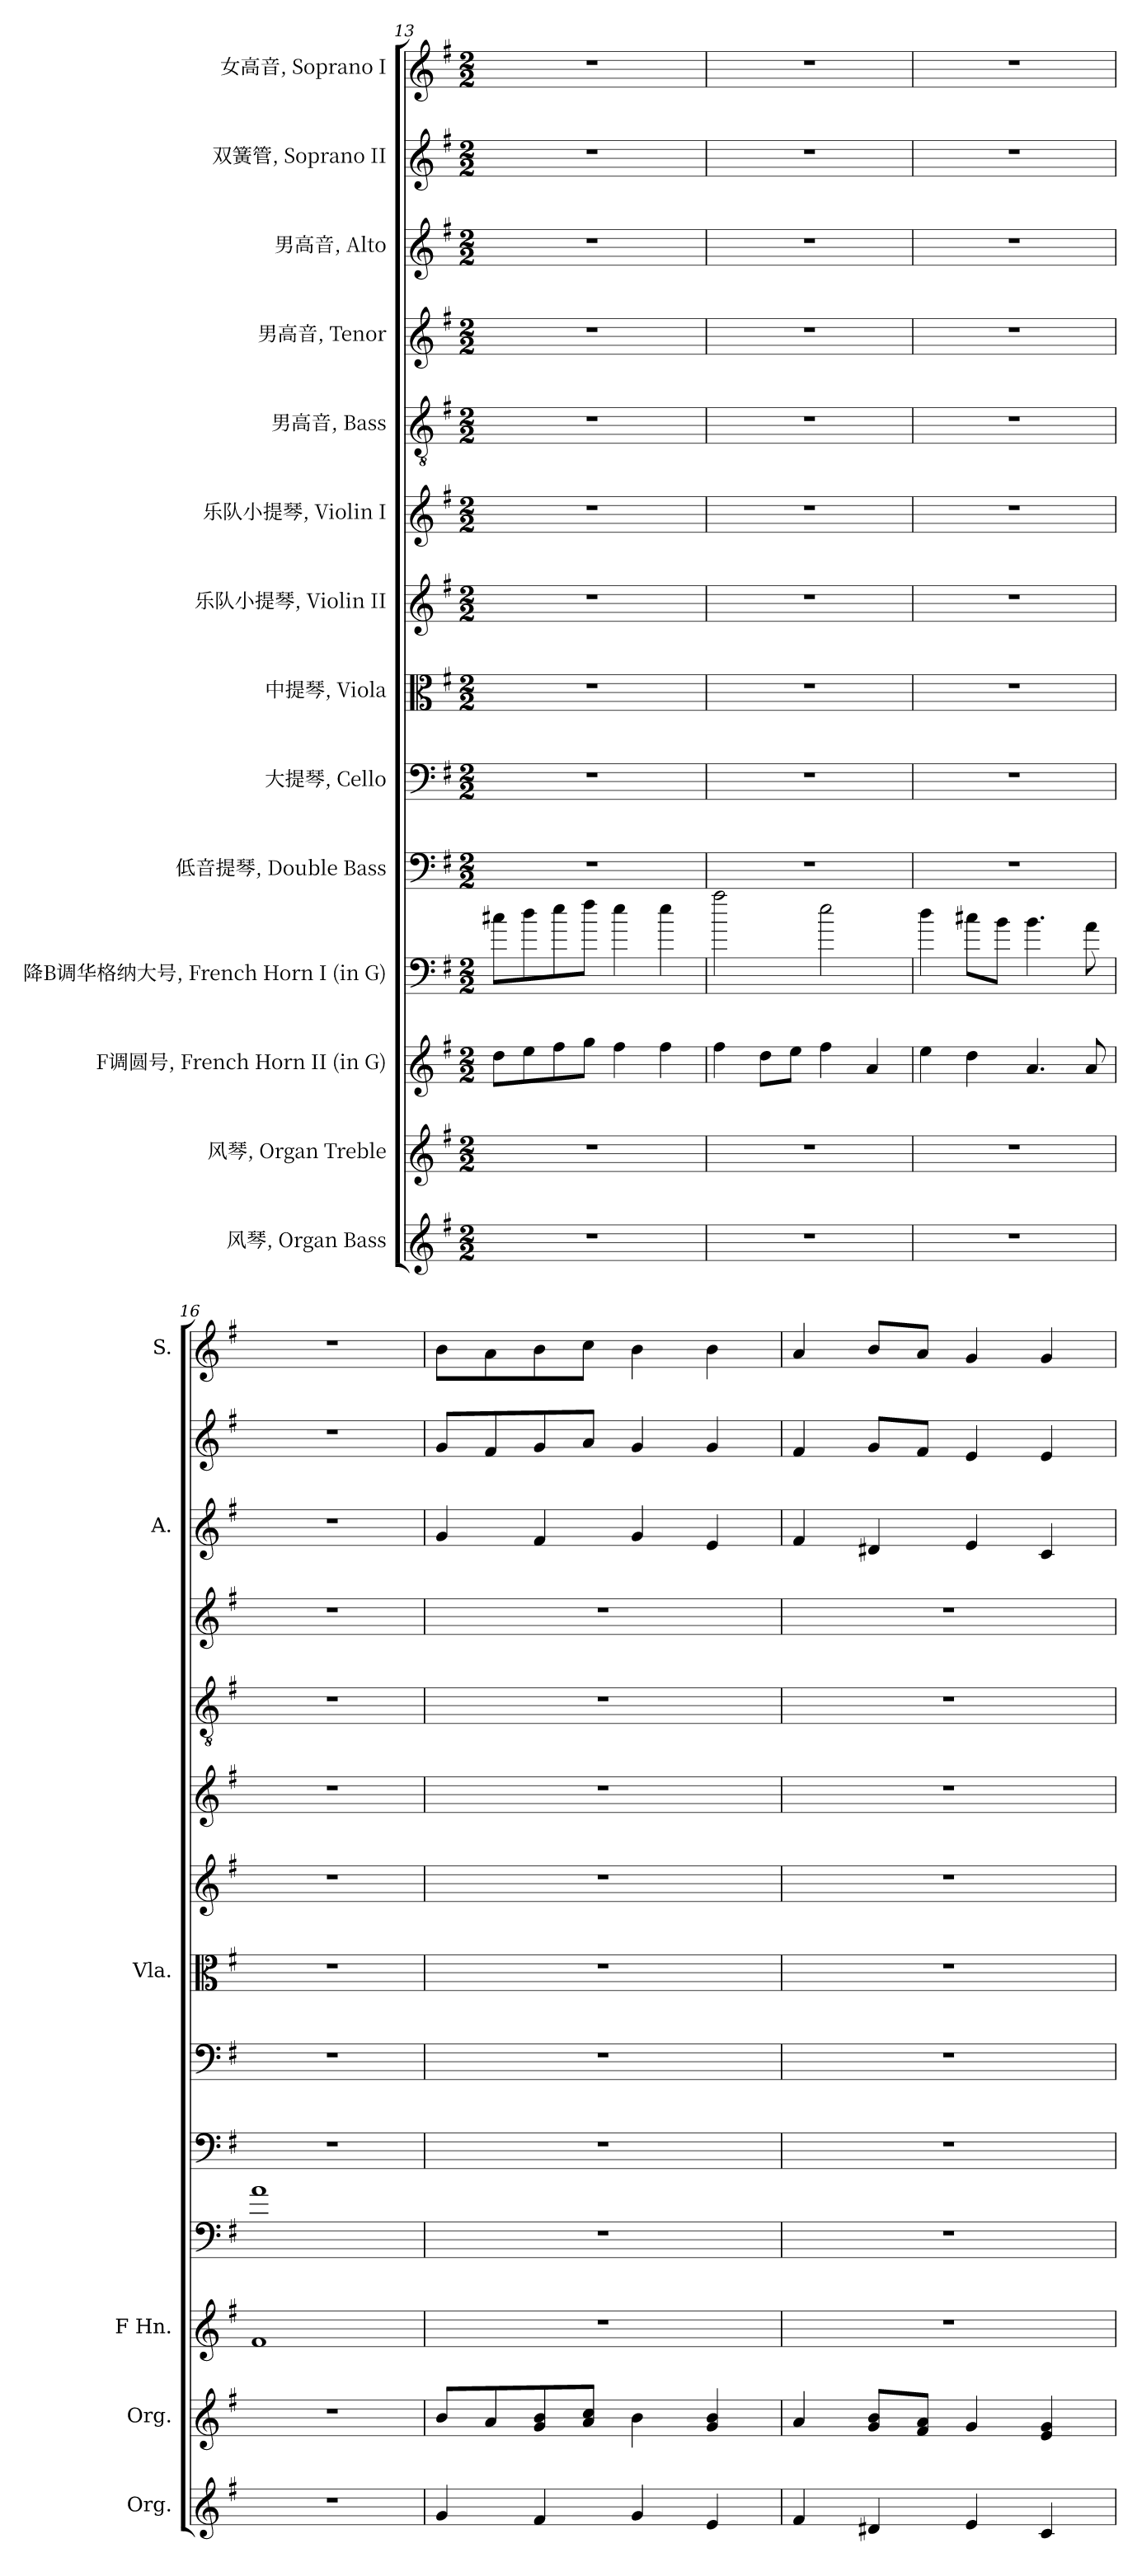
**kern	**kern	**kern	**kern	**kern	**kern	**kern	**kern	**kern	**kern	**kern	**kern	**kern	**kern
*part14	*part13	*part12	*part11	*part10	*part9	*part8	*part7	*part6	*part5	*part4	*part3	*part2	*part1
*staff14	*staff13	*staff12	*staff11	*staff10	*staff9	*staff8	*staff7	*staff6	*staff5	*staff4	*staff3	*staff2	*staff1
*I"风琴, Organ Bass	*I"风琴, Organ Treble	*I"F调圆号, French Horn II (in G)	*I"降B调华格纳大号, French Horn I (in G)	*I"低音提琴, Double Bass	*I"大提琴, Cello	*I"中提琴, Viola	*I"乐队小提琴, Violin II	*I"乐队小提琴, Violin I	*I"男高音, Bass	*I"男高音, Tenor	*I"男高音, Alto	*I"双簧管, Soprano II	*I"女高音, Soprano I
*I'Org.	*I'Org.	*I'F Hn.	*	*	*	*I'Vla.	*	*	*	*	*I'A.	*	*I'S.
*clefG2	*clefG2	*clefG2	*clefF4	*clefF4	*clefF4	*clefC3	*clefG2	*clefG2	*clefGv2	*clefG2	*clefG2	*clefG2	*clefG2
*	*	*ITrd4c7	*ITrd1c2	*ITrd7c12	*	*	*	*	*	*	*	*	*
*k[f#]	*k[f#]	*k[]	*k[b-]	*k[f#]	*k[f#]	*k[f#]	*k[f#]	*k[f#]	*k[f#]	*k[f#]	*k[f#]	*k[f#]	*k[f#]
*M2/2	*M2/2	*M2/2	*M2/2	*M2/2	*M2/2	*M2/2	*M2/2	*M2/2	*M2/2	*M2/2	*M2/2	*M2/2	*M2/2
=13	=13	=13	=13	=13	=13	=13	=13	=13	=13	=13	=13	=13	=13
1r	1r	8g\L	8bn\L	1r	1r	1r	1r	1r	1r	1r	1r	1r	1r
.	.	8a\	8cc\	.	.	.	.	.	.	.	.	.	.
.	.	8b\	8dd\	.	.	.	.	.	.	.	.	.	.
.	.	8cc\J	8ee\J	.	.	.	.	.	.	.	.	.	.
.	.	4b\	4dd\	.	.	.	.	.	.	.	.	.	.
.	.	4b\	4dd\	.	.	.	.	.	.	.	.	.	.
=14	=14	=14	=14	=14	=14	=14	=14	=14	=14	=14	=14	=14	=14
1r	1r	4b\	2gg\	1r	1r	1r	1r	1r	1r	1r	1r	1r	1r
.	.	8g\L	.	.	.	.	.	.	.	.	.	.	.
.	.	8a\J	.	.	.	.	.	.	.	.	.	.	.
.	.	4b\	2dd\	.	.	.	.	.	.	.	.	.	.
.	.	4d/	.	.	.	.	.	.	.	.	.	.	.
=15	=15	=15	=15	=15	=15	=15	=15	=15	=15	=15	=15	=15	=15
1r	1r	4a\	4cc\	1r	1r	1r	1r	1r	1r	1r	1r	1r	1r
.	.	4g\	8bn\L	.	.	.	.	.	.	.	.	.	.
.	.	.	8a\J	.	.	.	.	.	.	.	.	.	.
.	.	4.d/	4.a\	.	.	.	.	.	.	.	.	.	.
.	.	8d/	8g\	.	.	.	.	.	.	.	.	.	.
!!LO:PB:g=z
=16	=16	=16	=16	=16	=16	=16	=16	=16	=16	=16	=16	=16	=16
1r	1r	1B	1g	1r	1r	1r	1r	1r	1r	1r	1r	1r	1r
=17	=17	=17	=17	=17	=17	=17	=17	=17	=17	=17	=17	=17	=17
4g/	8b/L	1r	1r	1r	1r	1r	1r	1r	1r	1r	4g/	8g/L	8b\L
.	8a/	.	.	.	.	.	.	.	.	.	.	8f#/	8a\
4f#/	8g/ 8b/	.	.	.	.	.	.	.	.	.	4f#/	8g/	8b\
.	8a/ 8cc/J	.	.	.	.	.	.	.	.	.	.	8a/J	8cc\J
4g/	4b\	.	.	.	.	.	.	.	.	.	4g/	4g/	4b\
4e/	4g/ 4b/	.	.	.	.	.	.	.	.	.	4e/	4g/	4b\
=18	=18	=18	=18	=18	=18	=18	=18	=18	=18	=18	=18	=18	=18
4f#/	4a/	1r	1r	1r	1r	1r	1r	1r	1r	1r	4f#/	4f#/	4a/
4d#X/	8g/ 8b/L	.	.	.	.	.	.	.	.	.	4d#X/	8g/L	8b/L
.	8f#/ 8a/J	.	.	.	.	.	.	.	.	.	.	8f#/J	8a/J
4e/	4g/	.	.	.	.	.	.	.	.	.	4e/	4e/	4g/
4c/	4e/ 4g/	.	.	.	.	.	.	.	.	.	4c/	4e/	4g/
=	=	=	=	=	=	=	=	=	=	=	=	=	=
*-	*-	*-	*-	*-	*-	*-	*-	*-	*-	*-	*-	*-	*-
